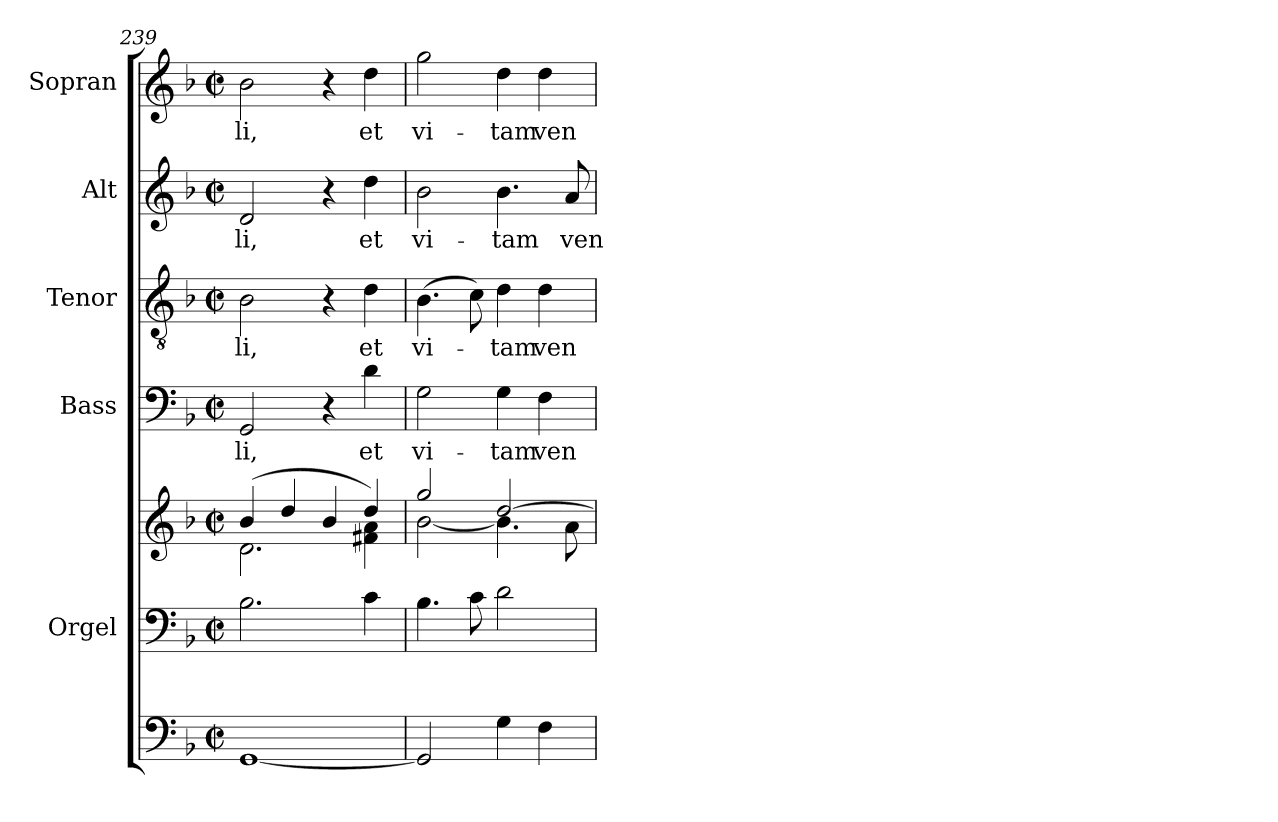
**kern	**kern	**kern	**kern	**text	**kern	**text	**kern	**text	**kern	**text
*part6	*part5	*part5	*part4	*part4	*part3	*part3	*part2	*part2	*part1	*part1
*staff7	*staff6	*staff5	*staff4	*staff4	*staff3	*staff3	*staff2	*staff2	*staff1	*staff1
*	*I"Orgel	*	*I"Bass	*	*I"Tenor	*	*I"Alt	*	*I"Sopran	*
*	*I'Org.	*	*I'B	*	*I'T	*	*I'A	*	*I'S	*
!!LO:PB:g=z
*clefF4	*clefF4	*clefG2	*clefF4	*	*clefGv2	*	*clefG2	*	*clefG2	*
*ITrd7c12	*	*	*	*	*	*	*	*	*	*
*k[b-]	*k[b-]	*k[b-]	*k[b-]	*	*k[b-]	*	*k[b-]	*	*k[b-]	*
*F:	*F:	*F:	*F:	*	*F:	*	*F:	*	*F:	*
*M2/2	*M2/2	*M2/2	*M2/2	*	*M2/2	*	*M2/2	*	*M2/2	*
*met(c|)	*met(c|)	*met(c|)	*met(c|)	*	*met(c|)	*	*met(c|)	*	*met(c|)	*
=239	=239	=239	=239	=239	=239	=239	=239	=239	=239	=239
*	*	*^	*	*	*	*	*	*	*	*
!	!	!	!	!	!LO:LY:b	!	!LO:LY:b	!	!LO:LY:b	!	!LO:LY:b
[1GGG	2.B-\	(4b-/	2.d\	2GG/	-li,	2B-\	-li,	2d/	-li,	2b-\	-li,
.	.	4dd/	.	.	.	.	.	.	.	.	.
.	.	4b-/	.	4r	.	4r	.	4r	.	4r	.
!	!	!	!	!	!LO:LY:b	!	!LO:LY:b	!	!LO:LY:b	!	!LO:LY:b
.	4c\	4dd/)	4f#X\ 4a\	4d\	et	4d\	et	4dd\	et	4dd\	et
=240	=240	=240	=240	=240	=240	=240	=240	=240	=240	=240	=240
!	!	!	!	!	!LO:LY:b	!	!LO:LY:b	!	!LO:LY:b	!	!LO:LY:b
2GGG/]	4.B-\	2gg/	[<2b-\	2G\	vi-	(>4.B-\	vi-	2b-\	vi-	2gg\	vi-
.	8c\	.	.	.	.	8c\)	.	.	.	.	.
!	!	!	!	!	!LO:LY:b	!	!LO:LY:b	!	!LO:LY:b	!	!LO:LY:b
4GG\	2d\	[>2dd/	4.b-\]	4G\	-tam	4d\	-tam	4.b-\	-tam	4dd\	-tam
!	!	!	!	!	!LO:LY:b	!	!LO:LY:b	!	!	!	!LO:LY:b
4FF\	.	.	.	4F\	ven-	4d\	ven-	.	.	4dd\	ven-
!	!	!	!	!	!	!	!	!	!LO:LY:b	!	!
.	.	.	8a\	.	.	.	.	8a/	ven-	.	.
*	*	*v	*v	*	*	*	*	*	*	*	*
=	=	=	=	=	=	=	=	=	=	=
*-	*-	*-	*-	*-	*-	*-	*-	*-	*-	*-
